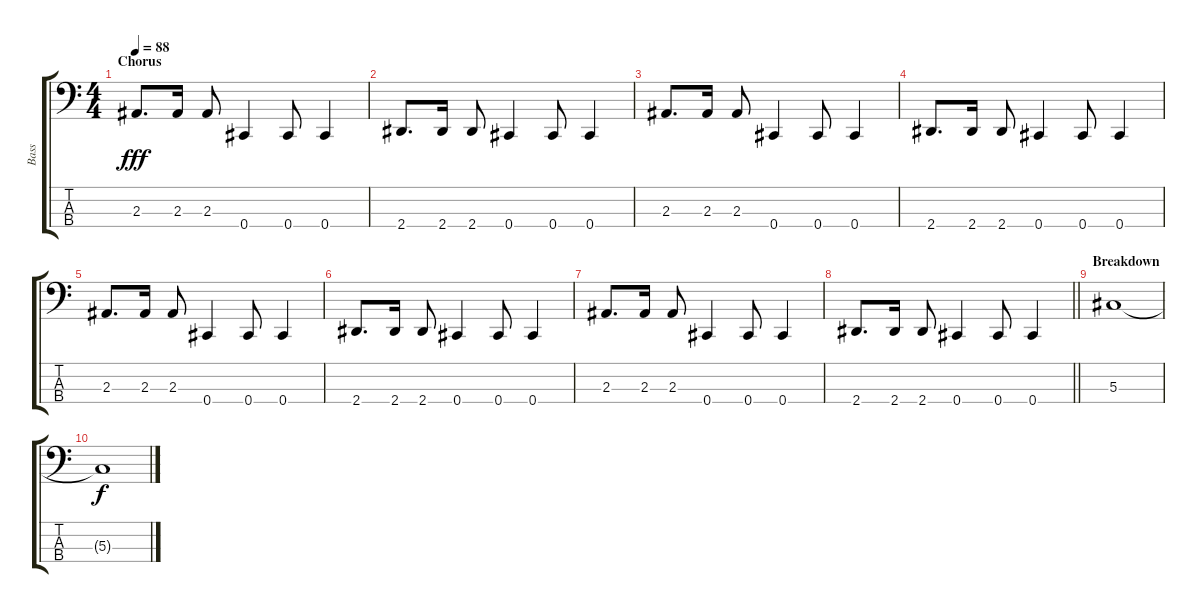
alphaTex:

\track ("Bass" "Bass") {instrument electricbasspick}
\staff {score tabs}
\tuning (Gb2 Db2 Ab1 Db1) {hide}
\ts (4 4)
\section ("" "Chorus")
\tempo 88
\clef f4
\ks c
2.3.8{d dy fff} 2.3.16 2.3.8 0.4.4 0.4.8 0.4.4 |
2.4.8{d} 2.4.16 2.4.8 0.4.4 0.4.8 0.4.4 |
2.3.8{d} 2.3.16 2.3.8 0.4.4 0.4.8 0.4.4 |
2.4.8{d} 2.4.16 2.4.8 0.4.4 0.4.8 0.4.4 |
2.3.8{d} 2.3.16 2.3.8 0.4.4 0.4.8 0.4.4 |
2.4.8{d} 2.4.16 2.4.8 0.4.4 0.4.8 0.4.4 |
2.3.8{d} 2.3.16 2.3.8 0.4.4 0.4.8 0.4.4 |
\barLineRight lightlight
2.4.8{d} 2.4.16 2.4.8 0.4.4 0.4.8 0.4.4 |
\section ("" "Breakdown")
5.3.1{volume 0} |
5.3{t}.1{dy f}
